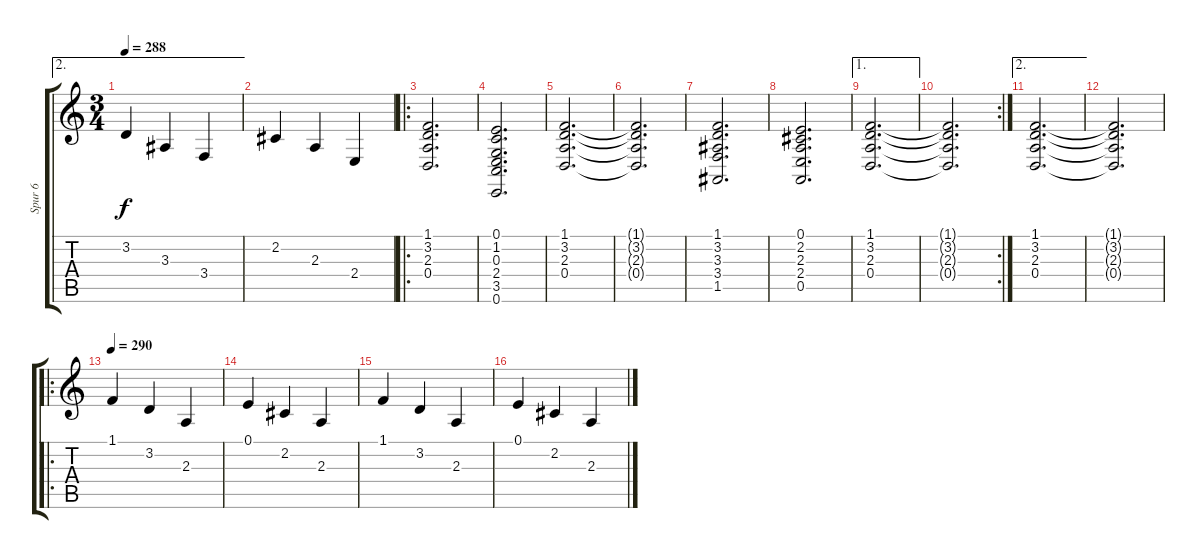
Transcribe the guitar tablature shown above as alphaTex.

\track ("Spur 6" "Spur 6") {instrument synthstrings2}
\staff {score tabs}
\tuning (E4 B3 G3 D3 A2 E2) {hide}
\ae 2
\ts (3 4)
\tempo 288
\clef g2
\ks c
3.2.4{dy f} 3.3.4 3.4.4 |
2.2.4 2.3.4 2.4.4 |
\ro
(1.1 3.2 2.3 0.4).2{d} |
(0.1 1.2 0.3 2.4 3.5 0.6).2{d} |
(1.1 3.2 2.3 0.4).2{d} |
(1.1{t} 3.2{t} 2.3{t} 0.4{t}).2{d} |
(1.1 3.2 3.3 3.4 1.5).2{d} |
(0.1 2.2 2.3 2.4 0.5).2{d} |
\ae 1
(1.1 3.2 2.3 0.4).2{d} |
\rc 2
(1.1{t} 3.2{t} 2.3{t} 0.4{t}).2{d} |
\ae 2
(1.1 3.2 2.3 0.4).2{d} |
(1.1{t} 3.2{t} 2.3{t} 0.4{t}).2{d} |
\ro
\tempo 290
1.1.4 3.2.4 2.3.4 |
0.1.4 2.2.4 2.3.4 |
1.1.4 3.2.4 2.3.4 |
0.1.4 2.2.4 2.3.4
